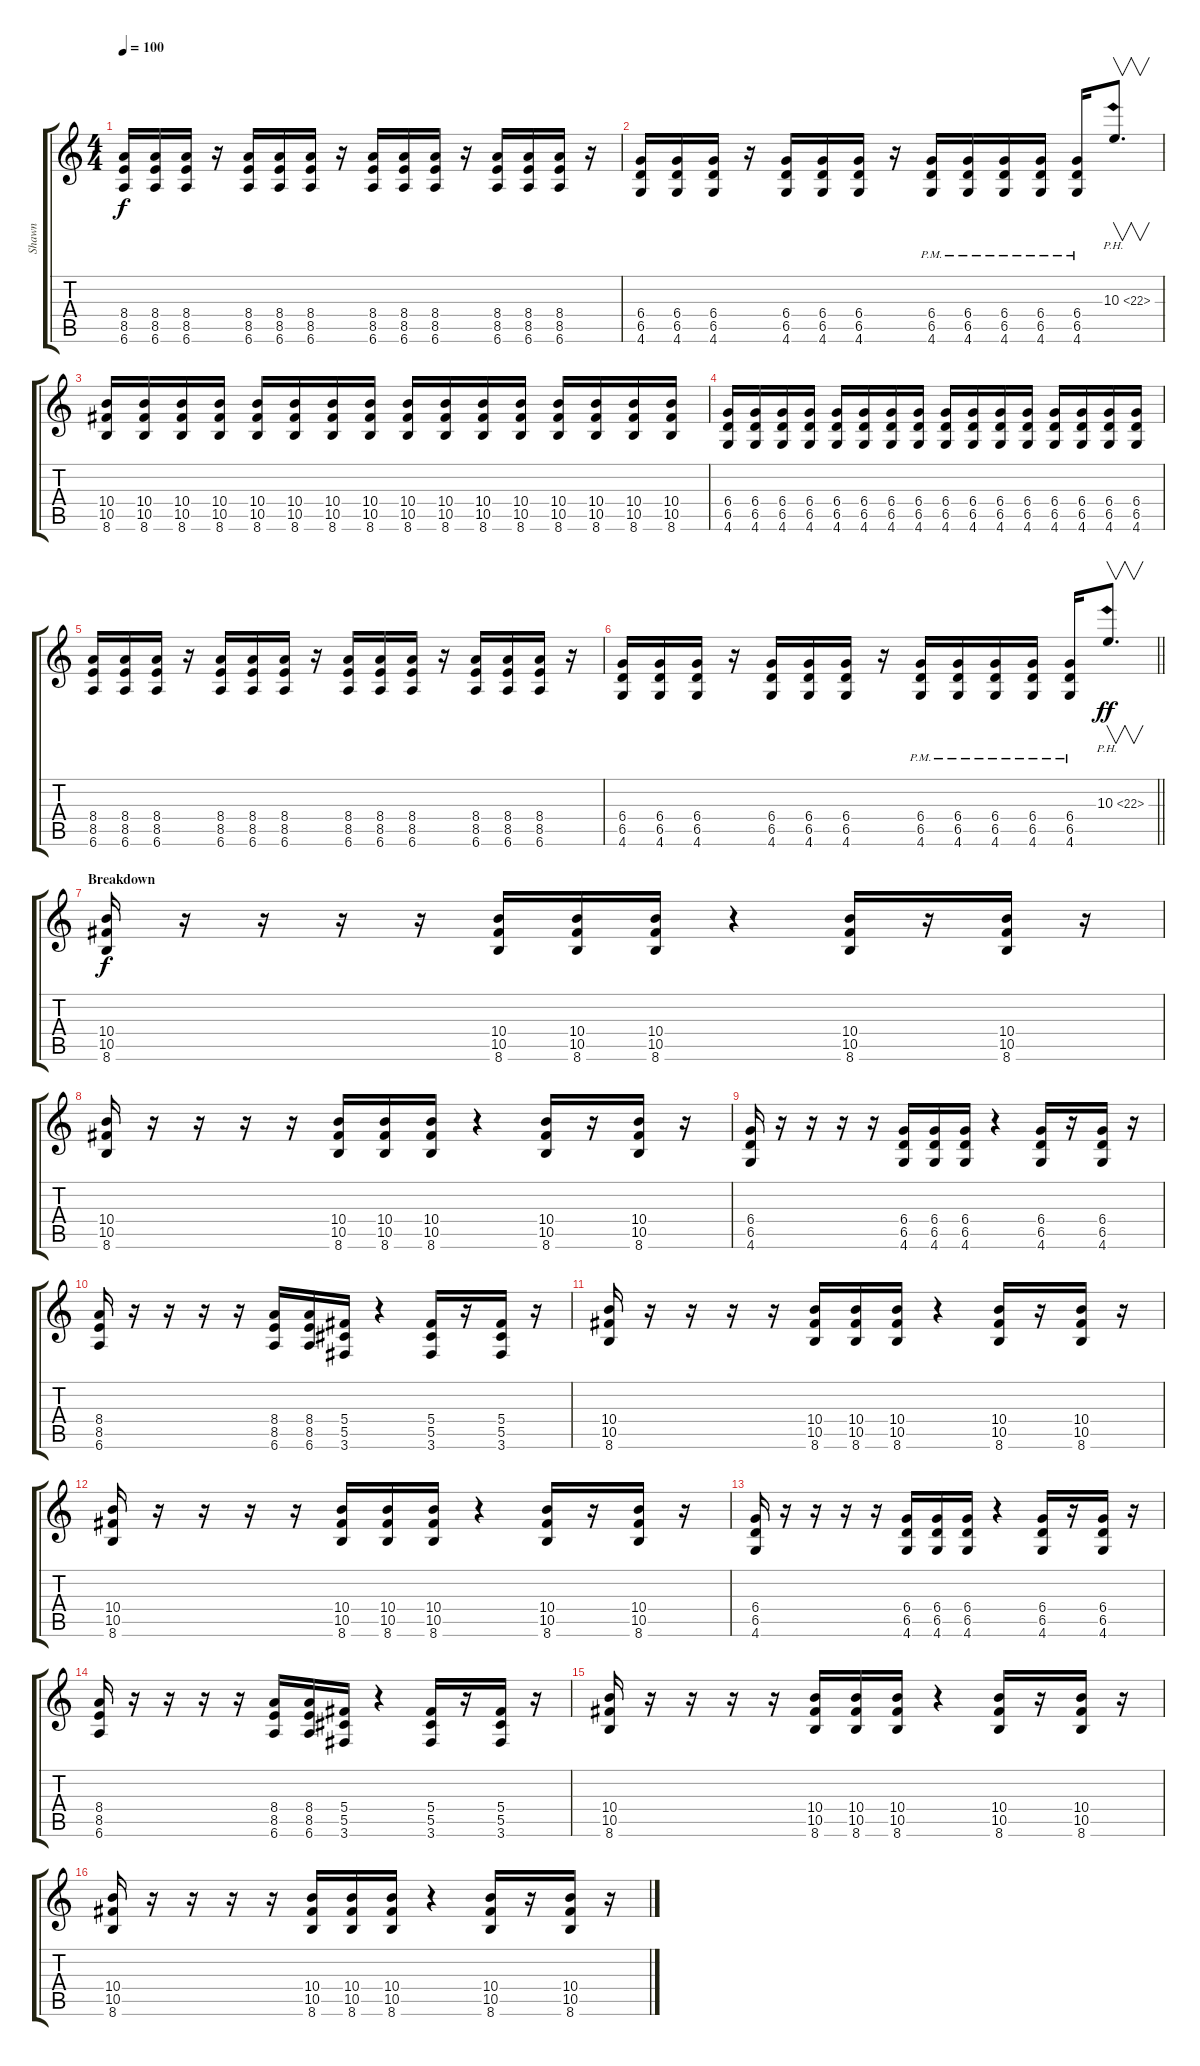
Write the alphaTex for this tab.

\track ("Shawn" "Shawn") {instrument overdrivenguitar}
\staff {score tabs}
\tuning (Eb4 Bb3 Gb3 Db3 Ab2 Eb2) {hide}
\ts (4 4)
\tempo 100
\clef g2
\ks c
(8.4 8.5 6.6).16{dy f} (8.4 8.5 6.6).16 (8.4 8.5 6.6).16 r.16 (8.4 8.5 6.6).16 (8.4 8.5 6.6).16 (8.4 8.5 6.6).16 r.16 (8.4 8.5 6.6).16 (8.4 8.5 6.6).16 (8.4 8.5 6.6).16 r.16 (8.4 8.5 6.6).16 (8.4 8.5 6.6).16 (8.4 8.5 6.6).16 r.16 |
(6.4 6.5 4.6).16 (6.4 6.5 4.6).16 (6.4 6.5 4.6).16 r.16 (6.4 6.5 4.6).16 (6.4 6.5 4.6).16 (6.4 6.5 4.6).16 r.16 (6.4{pm} 6.5{pm} 4.6{pm}).16 (6.4{pm} 6.5{pm} 4.6{pm}).16 (6.4{pm} 6.5{pm} 4.6{pm}).16 (6.4{pm} 6.5{pm} 4.6{pm}).16 (6.4{pm} 6.5{pm} 4.6{pm}).16 10.3{ph 12}.8{v d} |
(10.4 10.5 8.6).16 (10.4 10.5 8.6).16 (10.4 10.5 8.6).16 (10.4 10.5 8.6).16 (10.4 10.5 8.6).16 (10.4 10.5 8.6).16 (10.4 10.5 8.6).16 (10.4 10.5 8.6).16 (10.4 10.5 8.6).16 (10.4 10.5 8.6).16 (10.4 10.5 8.6).16 (10.4 10.5 8.6).16 (10.4 10.5 8.6).16 (10.4 10.5 8.6).16 (10.4 10.5 8.6).16 (10.4 10.5 8.6).16 |
(6.4 6.5 4.6).16 (6.4 6.5 4.6).16 (6.4 6.5 4.6).16 (6.4 6.5 4.6).16 (6.4 6.5 4.6).16 (6.4 6.5 4.6).16 (6.4 6.5 4.6).16 (6.4 6.5 4.6).16 (6.4 6.5 4.6).16 (6.4 6.5 4.6).16 (6.4 6.5 4.6).16 (6.4 6.5 4.6).16 (6.4 6.5 4.6).16 (6.4 6.5 4.6).16 (6.4 6.5 4.6).16 (6.4 6.5 4.6).16 |
(8.4 8.5 6.6).16 (8.4 8.5 6.6).16 (8.4 8.5 6.6).16 r.16 (8.4 8.5 6.6).16 (8.4 8.5 6.6).16 (8.4 8.5 6.6).16 r.16 (8.4 8.5 6.6).16 (8.4 8.5 6.6).16 (8.4 8.5 6.6).16 r.16 (8.4 8.5 6.6).16 (8.4 8.5 6.6).16 (8.4 8.5 6.6).16 r.16 |
\barLineRight lightlight
(6.4 6.5 4.6).16 (6.4 6.5 4.6).16 (6.4 6.5 4.6).16 r.16 (6.4 6.5 4.6).16 (6.4 6.5 4.6).16 (6.4 6.5 4.6).16 r.16 (6.4{pm} 6.5{pm} 4.6{pm}).16 (6.4{pm} 6.5{pm} 4.6{pm}).16 (6.4{pm} 6.5{pm} 4.6{pm}).16 (6.4{pm} 6.5{pm} 4.6{pm}).16 (6.4{pm} 6.5{pm} 4.6{pm}).16 10.3{ph 12}.8{v d dy ff} |
\section ("" "Breakdown")
(10.4 10.5 8.6).16{dy f} r.16 r.16 r.16 r.16 (10.4 10.5 8.6).16 (10.4 10.5 8.6).16 (10.4 10.5 8.6).16 r.4 (10.4 10.5 8.6).16 r.16 (10.4 10.5 8.6).16 r.16 |
(10.4 10.5 8.6).16 r.16 r.16 r.16 r.16 (10.4 10.5 8.6).16 (10.4 10.5 8.6).16 (10.4 10.5 8.6).16 r.4 (10.4 10.5 8.6).16 r.16 (10.4 10.5 8.6).16 r.16 |
(6.4 6.5 4.6).16 r.16 r.16 r.16 r.16 (6.4 6.5 4.6).16 (6.4 6.5 4.6).16 (6.4 6.5 4.6).16 r.4 (6.4 6.5 4.6).16 r.16 (6.4 6.5 4.6).16 r.16 |
(8.4 8.5 6.6).16 r.16 r.16 r.16 r.16 (8.4 8.5 6.6).16 (8.4 8.5 6.6).16 (5.4 5.5 3.6).16 r.4 (5.4 5.5 3.6).16 r.16 (5.4 5.5 3.6).16 r.16 |
(10.4 10.5 8.6).16 r.16 r.16 r.16 r.16 (10.4 10.5 8.6).16 (10.4 10.5 8.6).16 (10.4 10.5 8.6).16 r.4 (10.4 10.5 8.6).16 r.16 (10.4 10.5 8.6).16 r.16 |
(10.4 10.5 8.6).16 r.16 r.16 r.16 r.16 (10.4 10.5 8.6).16 (10.4 10.5 8.6).16 (10.4 10.5 8.6).16 r.4 (10.4 10.5 8.6).16 r.16 (10.4 10.5 8.6).16 r.16 |
(6.4 6.5 4.6).16 r.16 r.16 r.16 r.16 (6.4 6.5 4.6).16 (6.4 6.5 4.6).16 (6.4 6.5 4.6).16 r.4 (6.4 6.5 4.6).16 r.16 (6.4 6.5 4.6).16 r.16 |
(8.4 8.5 6.6).16 r.16 r.16 r.16 r.16 (8.4 8.5 6.6).16 (8.4 8.5 6.6).16 (5.4 5.5 3.6).16 r.4 (5.4 5.5 3.6).16 r.16 (5.4 5.5 3.6).16 r.16 |
(10.4 10.5 8.6).16 r.16 r.16 r.16 r.16 (10.4 10.5 8.6).16 (10.4 10.5 8.6).16 (10.4 10.5 8.6).16 r.4 (10.4 10.5 8.6).16 r.16 (10.4 10.5 8.6).16 r.16 |
(10.4 10.5 8.6).16 r.16 r.16 r.16 r.16 (10.4 10.5 8.6).16 (10.4 10.5 8.6).16 (10.4 10.5 8.6).16 r.4 (10.4 10.5 8.6).16 r.16 (10.4 10.5 8.6).16 r.16
